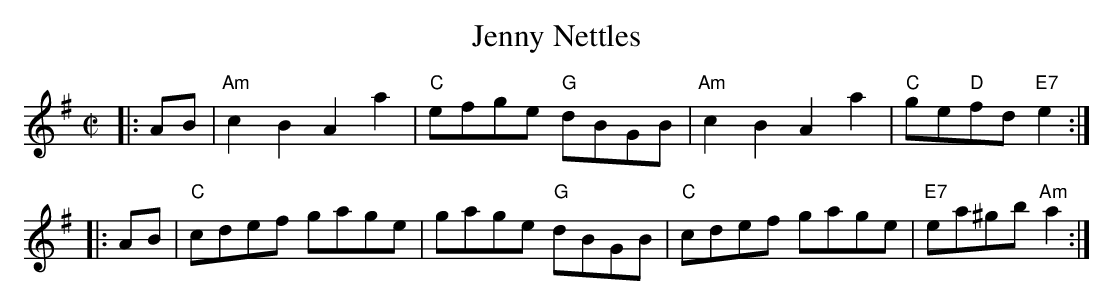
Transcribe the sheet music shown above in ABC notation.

X:1
T: Jenny Nettles
M: C|
L: 1/8
K: ADorian
|: AB | "Am"c2B2 A2a2 | "C"efge "G"dBGB | "Am"c2B2 A2a2 | "C"ge"D"fd "E7"e2 :|
|: AB | "C"cdef gage | gage "G"dBGB | "C"cdef gage | "E7"ea^gb "Am"a2 :|
